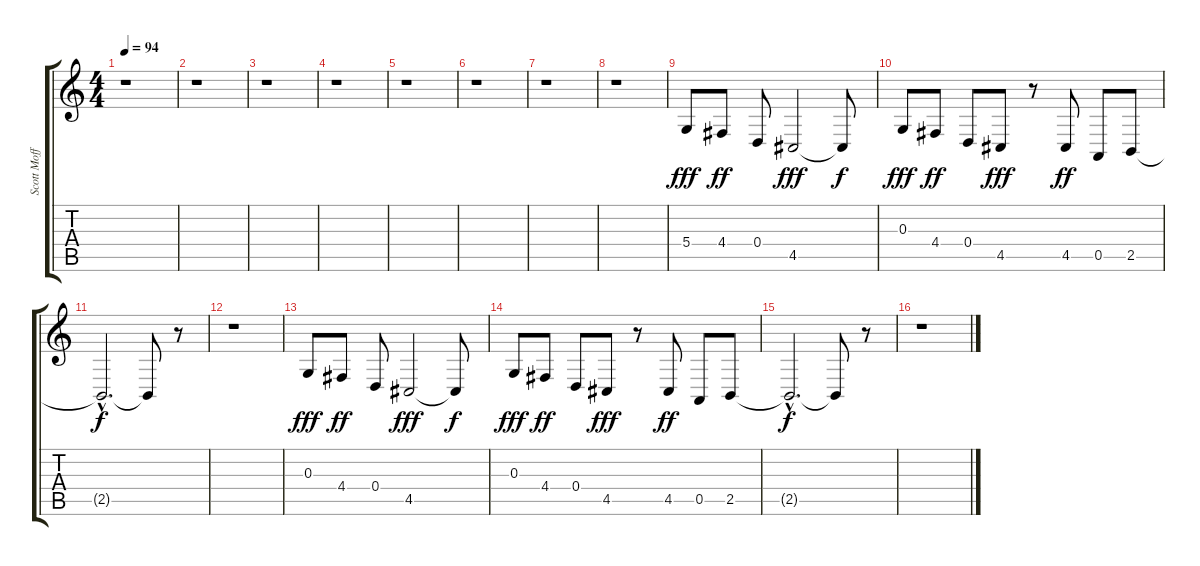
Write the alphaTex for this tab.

\track ("Scott Moffat" "Scott Moff") {instrument fx8scifi}
\staff {score tabs}
\tuning (E4 B3 G3 D3 A2 E2) {hide}
\ts (4 4)
\tempo 94
\clef g2
\ks c
r.1{dy fff} |
r.1 |
r.1 |
r.1 |
r.1 |
r.1 |
r.1 |
r.1 |
5.4.8 4.4.8{dy ff} 0.4.8 4.5.2{dy fff} 4.5{t}.8{dy f} |
0.3.8{dy fff} 4.4.8{dy ff} 0.4.8 4.5.8{dy fff} r.8 4.5.8{dy ff} 0.5.8 2.5.8 |
2.5{hac t}.2{d dy f} 2.5{t}.8 r.8 |
r.1 |
0.3.8{dy fff} 4.4.8{dy ff} 0.4.8 4.5.2{dy fff} 4.5{t}.8{dy f} |
0.3.8{dy fff} 4.4.8{dy ff} 0.4.8 4.5.8{dy fff} r.8 4.5.8{dy ff} 0.5.8 2.5.8 |
2.5{hac t}.2{d dy f} 2.5{t}.8 r.8 |
r.1
